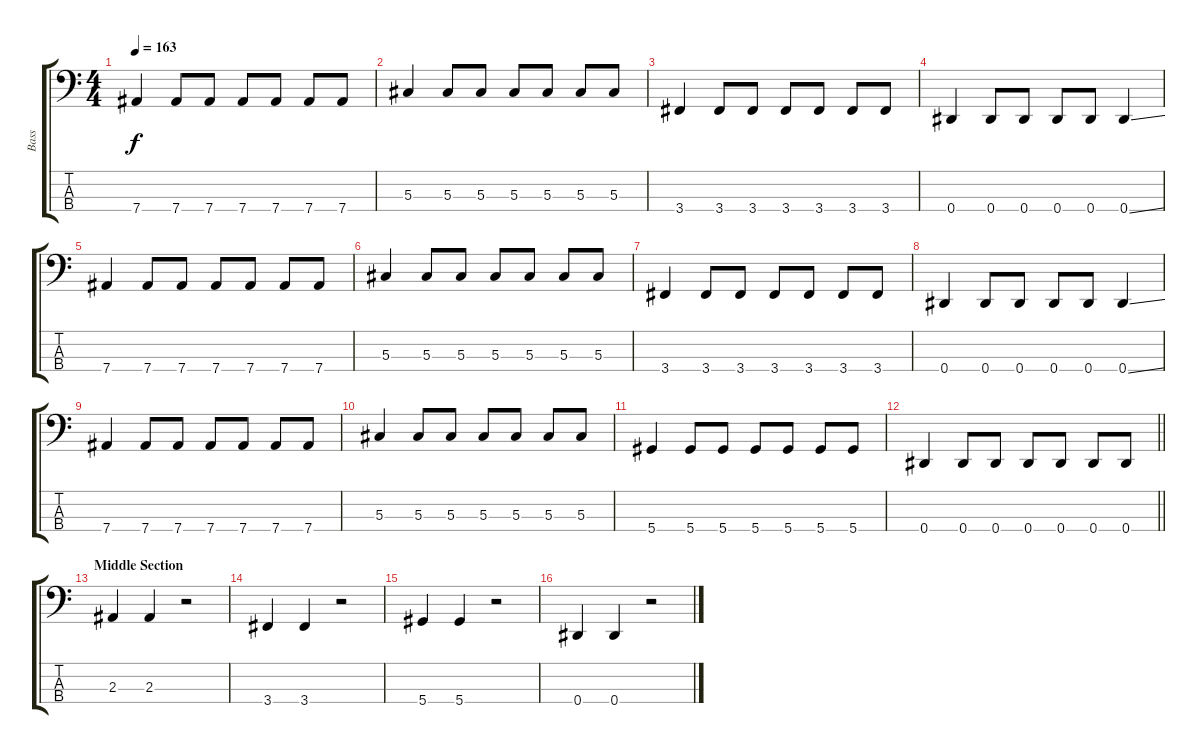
\track ("Bass" "Bass") {instrument electricbassfinger}
\staff {score tabs}
\tuning (Gb2 Db2 Ab1 Eb1) {hide}
\ts (4 4)
\tempo 163
\clef f4
\ks c
7.4.4{dy f} 7.4.8 7.4.8 7.4.8 7.4.8 7.4.8 7.4.8 |
5.3.4 5.3.8 5.3.8 5.3.8 5.3.8 5.3.8 5.3.8 |
3.4.4 3.4.8 3.4.8 3.4.8 3.4.8 3.4.8 3.4.8 |
0.4.4 0.4.8 0.4.8 0.4.8 0.4.8 0.4{ss}.4 |
7.4.4 7.4.8 7.4.8 7.4.8 7.4.8 7.4.8 7.4.8 |
5.3.4 5.3.8 5.3.8 5.3.8 5.3.8 5.3.8 5.3.8 |
3.4.4 3.4.8 3.4.8 3.4.8 3.4.8 3.4.8 3.4.8 |
0.4.4 0.4.8 0.4.8 0.4.8 0.4.8 0.4{ss}.4 |
7.4.4 7.4.8 7.4.8 7.4.8 7.4.8 7.4.8 7.4.8 |
5.3.4 5.3.8 5.3.8 5.3.8 5.3.8 5.3.8 5.3.8 |
5.4.4 5.4.8 5.4.8 5.4.8 5.4.8 5.4.8 5.4.8 |
\barLineRight lightlight
0.4.4 0.4.8 0.4.8 0.4.8 0.4.8 0.4.8 0.4.8 |
\section ("" "Middle Section")
2.3.4 2.3.4 r.2 |
3.4.4 3.4.4 r.2 |
5.4.4 5.4.4 r.2 |
0.4.4 0.4.4 r.2
